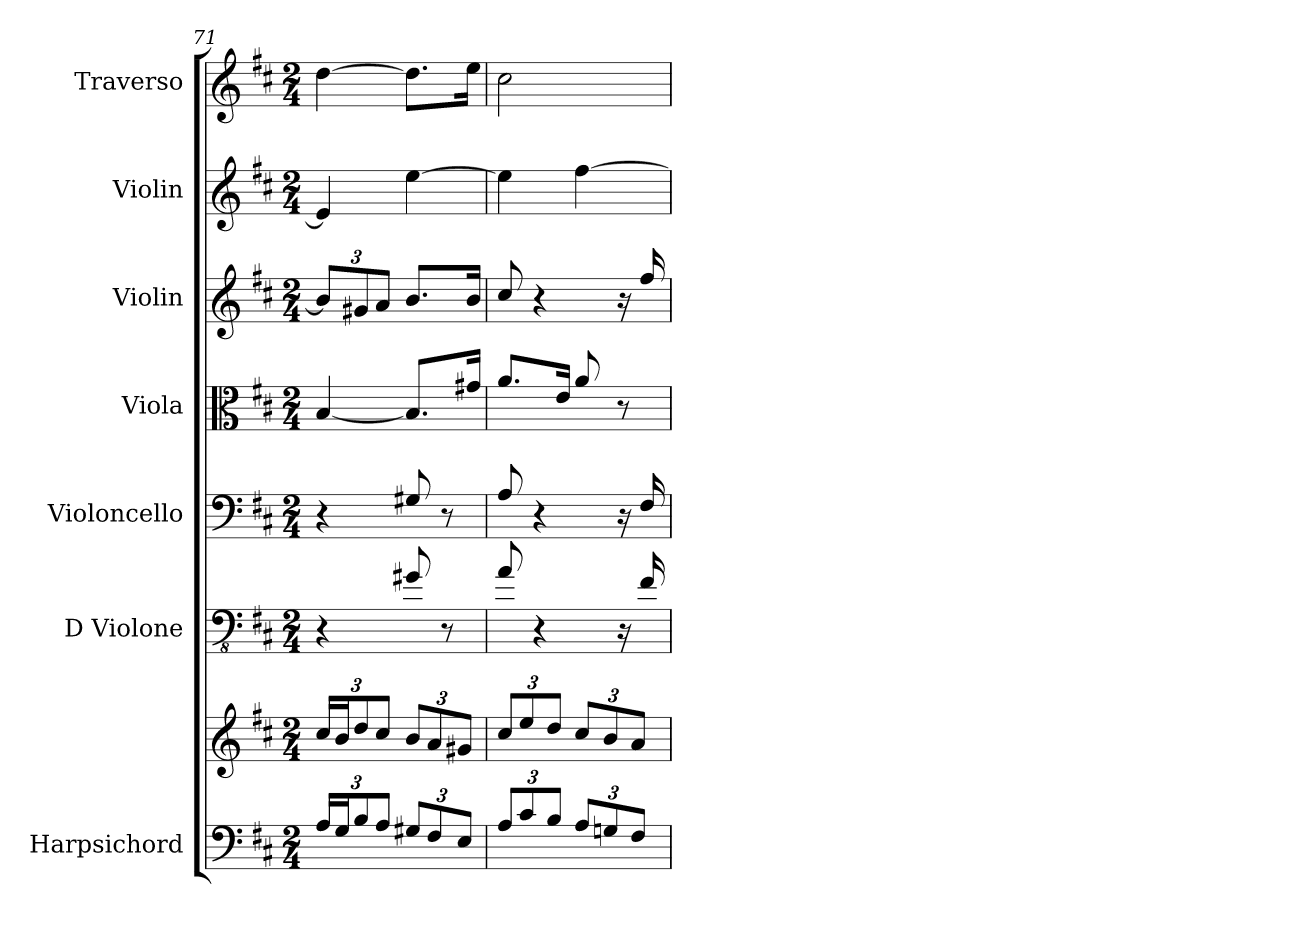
**kern	**kern	**kern	**kern	**kern	**kern	**kern	**kern
*part7	*part7	*part6	*part5	*part4	*part3	*part2	*part1
*staff8	*staff7	*staff6	*staff5	*staff4	*staff3	*staff2	*staff1
*I"Harpsichord	*	*I"D Violone	*I"Violoncello	*I"Viola	*I"Violin	*I"Violin	*I"Traverso
*I'Hch.	*	*I'D Vne.	*I'Vc.	*I'Vla.	*I'Vln.	*I'Vln.	*I'Trv.
*clefF4	*clefG2	*clefFv4	*clefF4	*clefC3	*clefG2	*clefG2	*clefG2
*	*	*ITrd7c12	*	*	*	*	*
*k[f#c#]	*k[f#c#]	*k[f#c#]	*k[f#c#]	*k[f#c#]	*k[f#c#]	*k[f#c#]	*k[f#c#]
*M2/4	*M2/4	*M2/4	*M2/4	*M2/4	*M2/4	*M2/4	*M2/4
*Xbrackettup	*Xbrackettup	*	*	*	*Xbrackettup	*	*
=71	=71	=71	=71	=71	=71	=71	=71
24A/LL	24cc#/LL	4r	4r	[4B/	12b/L]	4e/]	[4dd\
24G/J	24b/J	.	.	.	.	.	.
12B/	12dd/	.	.	.	12g#X/	.	.
12A/J	12cc#/J	.	.	.	12a/J	.	.
12G#X/L	12b/L	8GG#X/	8G#X/	8.B/L]	8.b/L	[4ee\	8.dd\L]
12F#/	12a/	.	.	.	.	.	.
.	.	8r	8r	.	.	.	.
12E/J	12g#X/J	.	.	.	.	.	.
.	.	.	.	16g#X/Jk	16b/Jk	.	16ee\Jk
=72	=72	=72	=72	=72	=72	=72	=72
12A/L	12cc#/L	8AA/	8A/	8.a/L	8cc#/	4ee\]	2cc#\
12c#/	12ee/	.	.	.	.	.	.
.	.	4r	4r	.	4r	.	.
12B/J	12dd/J	.	.	.	.	.	.
.	.	.	.	16e/Jk	.	.	.
12A/L	12cc#/L	.	.	8a/	.	[4ff#\	.
12Gn/	12b/	.	.	.	.	.	.
.	.	16r	16r	8r	16r	.	.
12F#/J	12a/J	.	.	.	.	.	.
.	.	16FF#/	16F#/	.	16ff#/	.	.
=	=	=	=	=	=	=	=
*-	*-	*-	*-	*-	*-	*-	*-
